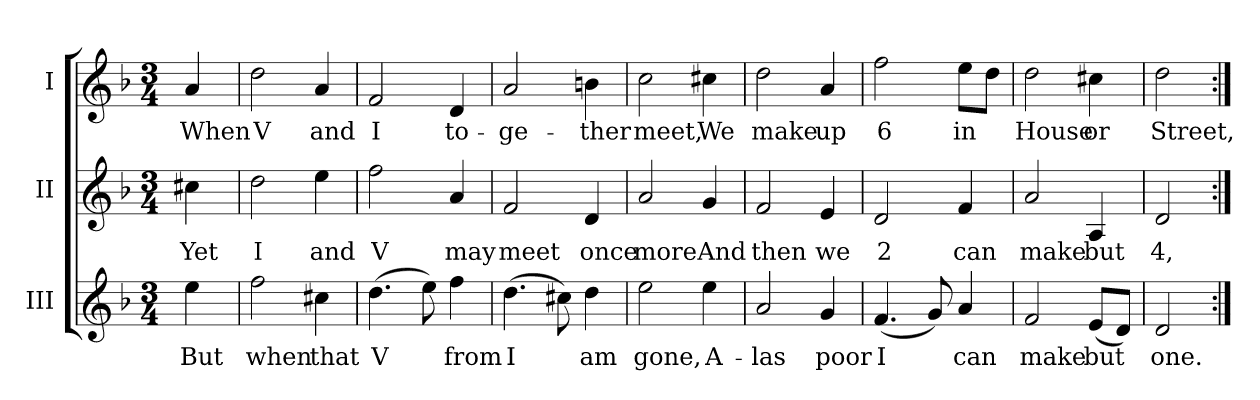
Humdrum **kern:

**kern	**text	**kern	**text	**kern	**text
*part3	*part3	*part2	*part2	*part1	*part1
*staff3	*staff3	*staff2	*staff2	*staff1	*staff1
*I"III	*	*I"II	*	*I"I	*
*	*	*clefG2	*	*clefG2	*
*k[b-]	*	*k[b-]	*	*k[b-]	*
*F:	*	*F:	*	*F:	*
*M3/4	*	*M3/4	*	*M3/4	*
=	=	=	=	=	=
4ee\	But	4cc#X\	Yet	4a/	When
=1	=1	=1	=1	=1	=1
2ff\	when	2dd\	I	2dd\	V
4cc#X\	that	4ee\	and	4a/	and
=2	=2	=2	=2	=2	=2
(4.dd\	V	2ff\	V	2f/	I
8ee\)	.	.	.	.	.
4ff\	from	4a/	may	4d/	to-
=3	=3	=3	=3	=3	=3
(4.dd\	I	2f/	meet	2a/	-ge-
8cc#X\)	.	.	.	.	.
4dd\	am	4d/	once	4bn\	-ther
=4	=4	=4	=4	=4	=4
2ee\	gone,	2a/	more	2cc\	meet,
4ee\	A-	4g/	And	4cc#X\	We
!!LO:LB:g=z
=5	=5	=5	=5	=5	=5
2a/	-las	2f/	then	2dd\	make
4g/	poor	4e/	we	4a/	up
=6	=6	=6	=6	=6	=6
(4.f/	I	2d/	2	2ff\	6
8g/)	.	.	.	.	.
4a/	can	4f/	can	8ee\L	in
.	.	.	.	8dd\J	.
=7	=7	=7	=7	=7	=7
2f/	make	2a/	make	2dd\	House
(8e/L	but	4A/	but	4cc#X\	or
8d/J)	.	.	.	.	.
=8	=8	=8	=8	=8	=8
2d/	one.	2d/	4,	2dd\	Street,
=:|!	=:|!	=:|!	=:|!	=:|!	=:|!
*-	*-	*-	*-	*-	*-
